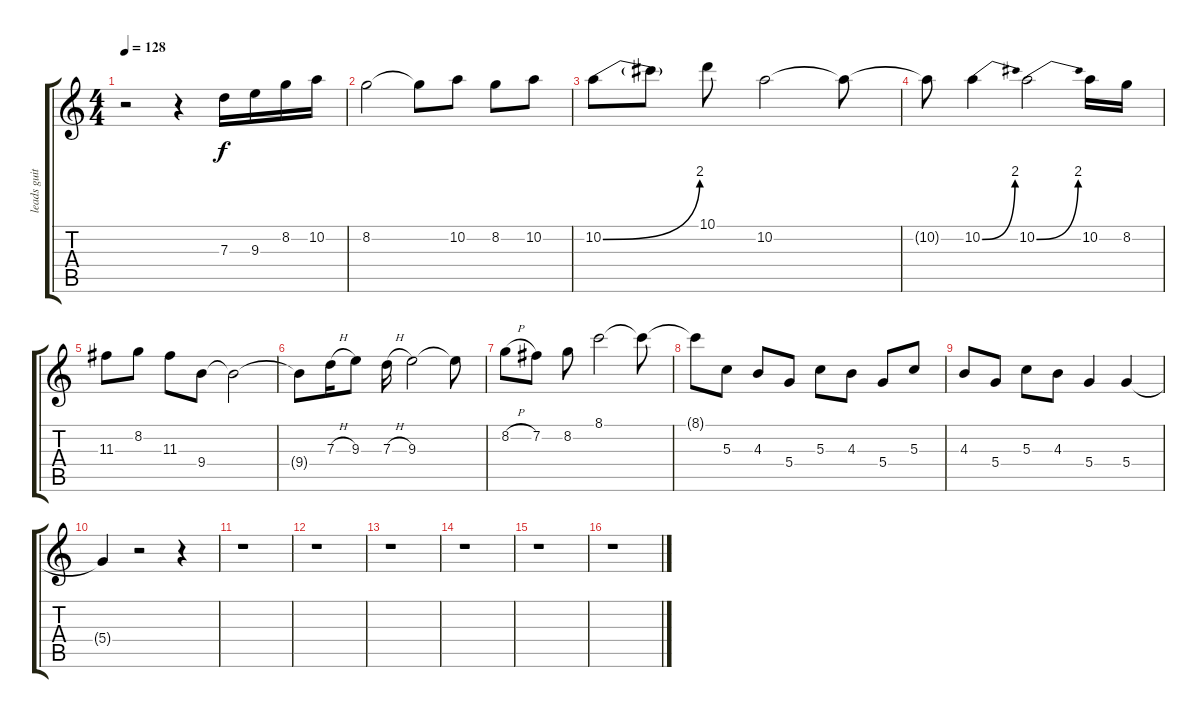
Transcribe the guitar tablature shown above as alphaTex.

\track ("leads guitar 1" "leads guit") {instrument distortionguitar}
\staff {score tabs}
\tuning (E4 B3 G3 D3 A2 E2) {hide}
\ts (4 4)
\tempo 128
\clef g2
\ks c
r.2{dy f instrument distortionguitar} r.4 7.3.16 9.3.16 8.2.16 10.2.16 |
8.2.2 8.2{t}.8 10.2.8 8.2.8 10.2.8 |
10.2{be (bend 0 0 60 8)}.8 10.2{t}.8 10.1.8 10.2.2 10.2{t}.8 |
10.2{t}.8 10.2{be (bend 0 0 60 8)}.4 10.2{be (bend 0 0 60 8)}.2 10.2.16 8.2.16 |
11.3.8 8.2.8 11.3.8 9.4.8 9.4{t}.2 |
9.4{t}.8 7.3{h}.16 9.3.8 7.3{h}.16 9.3.2 9.3{t}.8 |
8.2{h}.8 7.2.8 8.2.8 8.1.2 8.1{t}.8 |
8.1{t}.8 5.3.8 4.3.8 5.4.8 5.3.8 4.3.8 5.4.8 5.3.8 |
4.3.8 5.4.8 5.3.8 4.3.8 5.4.4 5.4.4 |
5.4{t}.4 r.2 r.4 |
r.1 |
r.1 |
r.1 |
r.1 |
r.1 |
r.1
